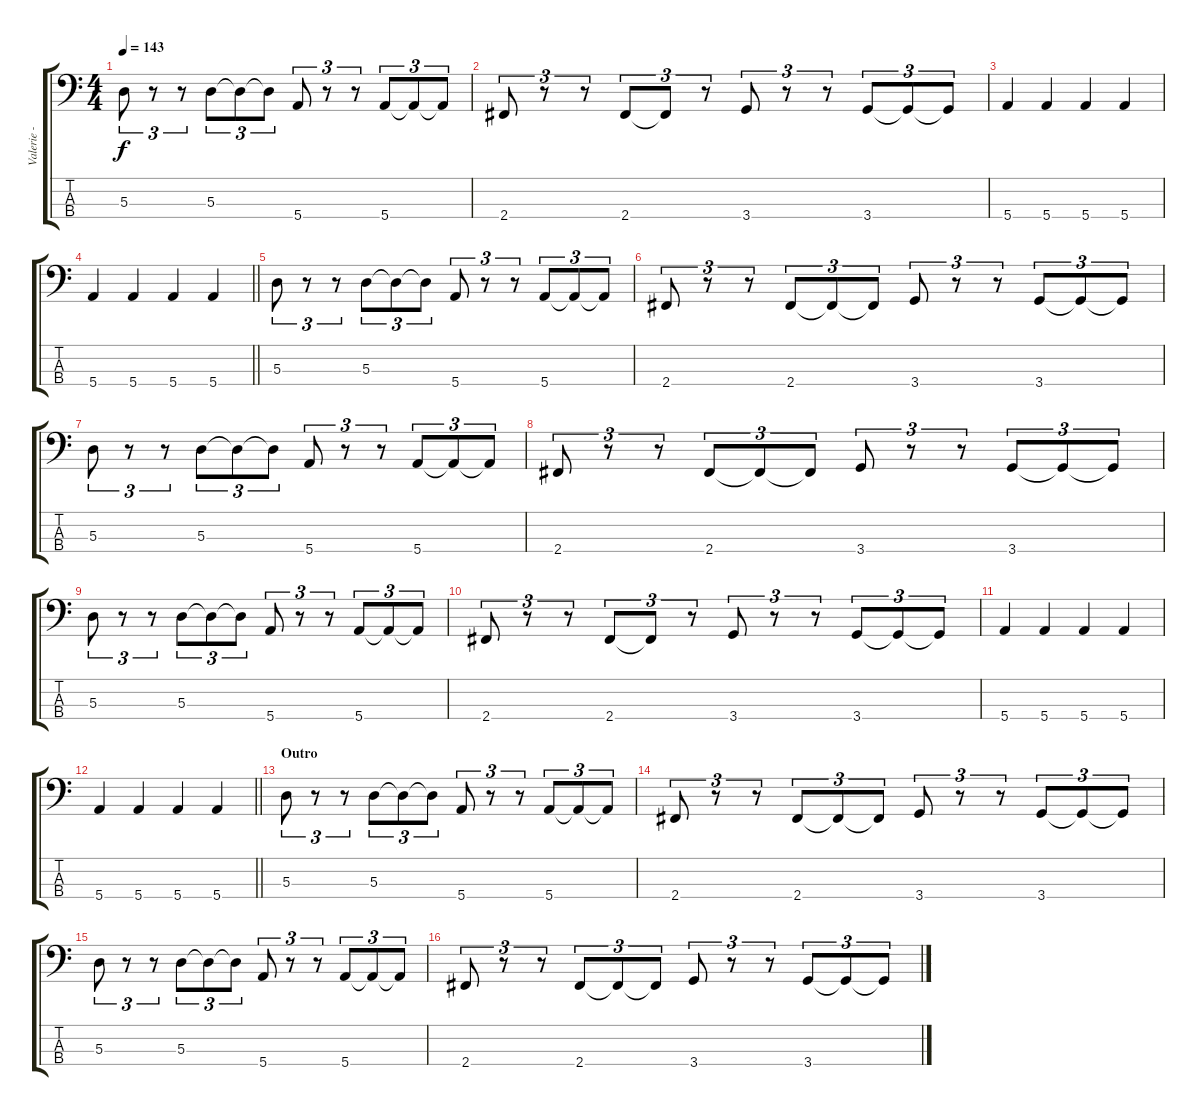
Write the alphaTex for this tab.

\track ("Valerie - Bass" "Valerie - ") {instrument electricbassfinger}
\staff {score tabs}
\tuning (G2 D2 A1 E1) {hide}
\ts (4 4)
\tempo 143
\clef f4
\ks c
5.3.8{tu (3 2) dy f} r.8{tu (3 2)} r.8{tu (3 2)} 5.3.8{tu (3 2)} 5.3{t}.8{tu (3 2)} 5.3{t}.8{tu (3 2)} 5.4.8{tu (3 2)} r.8{tu (3 2)} r.8{tu (3 2)} 5.4.8{tu (3 2)} 5.4{t}.8{tu (3 2)} 5.4{t}.8{tu (3 2)} |
2.4.8{tu (3 2)} r.8{tu (3 2)} r.8{tu (3 2)} 2.4.8{tu (3 2)} 2.4{t}.8{tu (3 2)} r.8{tu (3 2)} 3.4.8{tu (3 2)} r.8{tu (3 2)} r.8{tu (3 2)} 3.4.8{tu (3 2)} 3.4{t}.8{tu (3 2)} 3.4{t}.8{tu (3 2)} |
5.4.4 5.4.4 5.4.4 5.4.4 |
\barLineRight lightlight
5.4.4 5.4.4 5.4.4 5.4.4 |
5.3.8{tu (3 2)} r.8{tu (3 2)} r.8{tu (3 2)} 5.3.8{tu (3 2)} 5.3{t}.8{tu (3 2)} 5.3{t}.8{tu (3 2)} 5.4.8{tu (3 2)} r.8{tu (3 2)} r.8{tu (3 2)} 5.4.8{tu (3 2)} 5.4{t}.8{tu (3 2)} 5.4{t}.8{tu (3 2)} |
2.4.8{tu (3 2)} r.8{tu (3 2)} r.8{tu (3 2)} 2.4.8{tu (3 2)} 2.4{t}.8{tu (3 2)} 2.4{t}.8{tu (3 2)} 3.4.8{tu (3 2)} r.8{tu (3 2)} r.8{tu (3 2)} 3.4.8{tu (3 2)} 3.4{t}.8{tu (3 2)} 3.4{t}.8{tu (3 2)} |
5.3.8{tu (3 2)} r.8{tu (3 2)} r.8{tu (3 2)} 5.3.8{tu (3 2)} 5.3{t}.8{tu (3 2)} 5.3{t}.8{tu (3 2)} 5.4.8{tu (3 2)} r.8{tu (3 2)} r.8{tu (3 2)} 5.4.8{tu (3 2)} 5.4{t}.8{tu (3 2)} 5.4{t}.8{tu (3 2)} |
2.4.8{tu (3 2)} r.8{tu (3 2)} r.8{tu (3 2)} 2.4.8{tu (3 2)} 2.4{t}.8{tu (3 2)} 2.4{t}.8{tu (3 2)} 3.4.8{tu (3 2)} r.8{tu (3 2)} r.8{tu (3 2)} 3.4.8{tu (3 2)} 3.4{t}.8{tu (3 2)} 3.4{t}.8{tu (3 2)} |
5.3.8{tu (3 2)} r.8{tu (3 2)} r.8{tu (3 2)} 5.3.8{tu (3 2)} 5.3{t}.8{tu (3 2)} 5.3{t}.8{tu (3 2)} 5.4.8{tu (3 2)} r.8{tu (3 2)} r.8{tu (3 2)} 5.4.8{tu (3 2)} 5.4{t}.8{tu (3 2)} 5.4{t}.8{tu (3 2)} |
2.4.8{tu (3 2)} r.8{tu (3 2)} r.8{tu (3 2)} 2.4.8{tu (3 2)} 2.4{t}.8{tu (3 2)} r.8{tu (3 2)} 3.4.8{tu (3 2)} r.8{tu (3 2)} r.8{tu (3 2)} 3.4.8{tu (3 2)} 3.4{t}.8{tu (3 2)} 3.4{t}.8{tu (3 2)} |
5.4.4 5.4.4 5.4.4 5.4.4 |
\barLineRight lightlight
5.4.4 5.4.4 5.4.4 5.4.4 |
\section ("" "Outro")
5.3.8{tu (3 2)} r.8{tu (3 2)} r.8{tu (3 2)} 5.3.8{tu (3 2)} 5.3{t}.8{tu (3 2)} 5.3{t}.8{tu (3 2)} 5.4.8{tu (3 2)} r.8{tu (3 2)} r.8{tu (3 2)} 5.4.8{tu (3 2)} 5.4{t}.8{tu (3 2)} 5.4{t}.8{tu (3 2)} |
2.4.8{tu (3 2)} r.8{tu (3 2)} r.8{tu (3 2)} 2.4.8{tu (3 2)} 2.4{t}.8{tu (3 2)} 2.4{t}.8{tu (3 2)} 3.4.8{tu (3 2)} r.8{tu (3 2)} r.8{tu (3 2)} 3.4.8{tu (3 2)} 3.4{t}.8{tu (3 2)} 3.4{t}.8{tu (3 2)} |
5.3.8{tu (3 2)} r.8{tu (3 2)} r.8{tu (3 2)} 5.3.8{tu (3 2)} 5.3{t}.8{tu (3 2)} 5.3{t}.8{tu (3 2)} 5.4.8{tu (3 2)} r.8{tu (3 2)} r.8{tu (3 2)} 5.4.8{tu (3 2)} 5.4{t}.8{tu (3 2)} 5.4{t}.8{tu (3 2)} |
2.4.8{tu (3 2)} r.8{tu (3 2)} r.8{tu (3 2)} 2.4.8{tu (3 2)} 2.4{t}.8{tu (3 2)} 2.4{t}.8{tu (3 2)} 3.4.8{tu (3 2)} r.8{tu (3 2)} r.8{tu (3 2)} 3.4.8{tu (3 2)} 3.4{t}.8{tu (3 2)} 3.4{t}.8{tu (3 2)}
